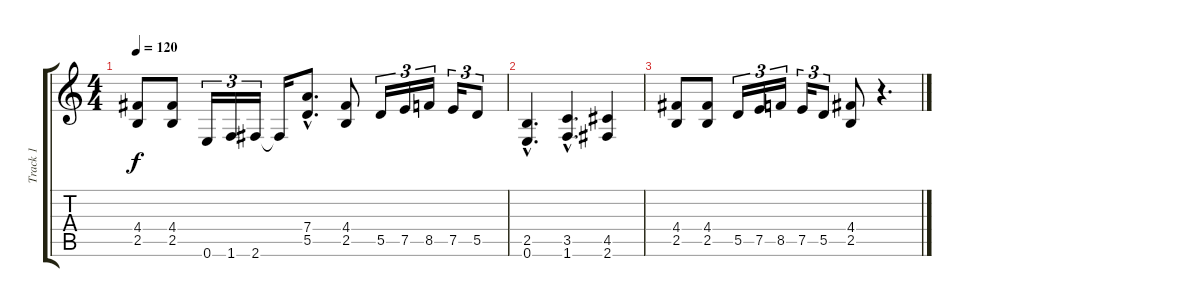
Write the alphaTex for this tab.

\track ("Track 1" "Track 1") {instrument distortionguitar}
\staff {score tabs}
\tuning (E4 B3 G3 D3 A2 E2) {hide}
\ts (4 4)
\tempo 120
\clef g2
\ks c
(4.4 2.5).8{dy f} (4.4 2.5).8 0.6.16{tu (3 2)} 1.6.16{tu (3 2)} 2.6.16{tu (3 2)} 2.6{t}.16 (7.4{hac} 5.5{hac}).8{d} (4.4 2.5).8 5.5.16{tu (3 2)} 7.5.16{tu (3 2)} 8.5.16{tu (3 2)} 7.5.16{tu (3 2)} 5.5.8{tu (3 2)} |
(2.5{hac} 0.6{hac}).4{d} (3.5{hac} 1.6{hac}).4{d} (4.5 2.6).4 |
(4.4 2.5).8 (4.4 2.5).8 5.5.16{tu (3 2)} 7.5.16{tu (3 2)} 8.5.16{tu (3 2)} 7.5.16{tu (3 2)} 5.5.8{tu (3 2)} (4.4 2.5).8 r.4{d}
